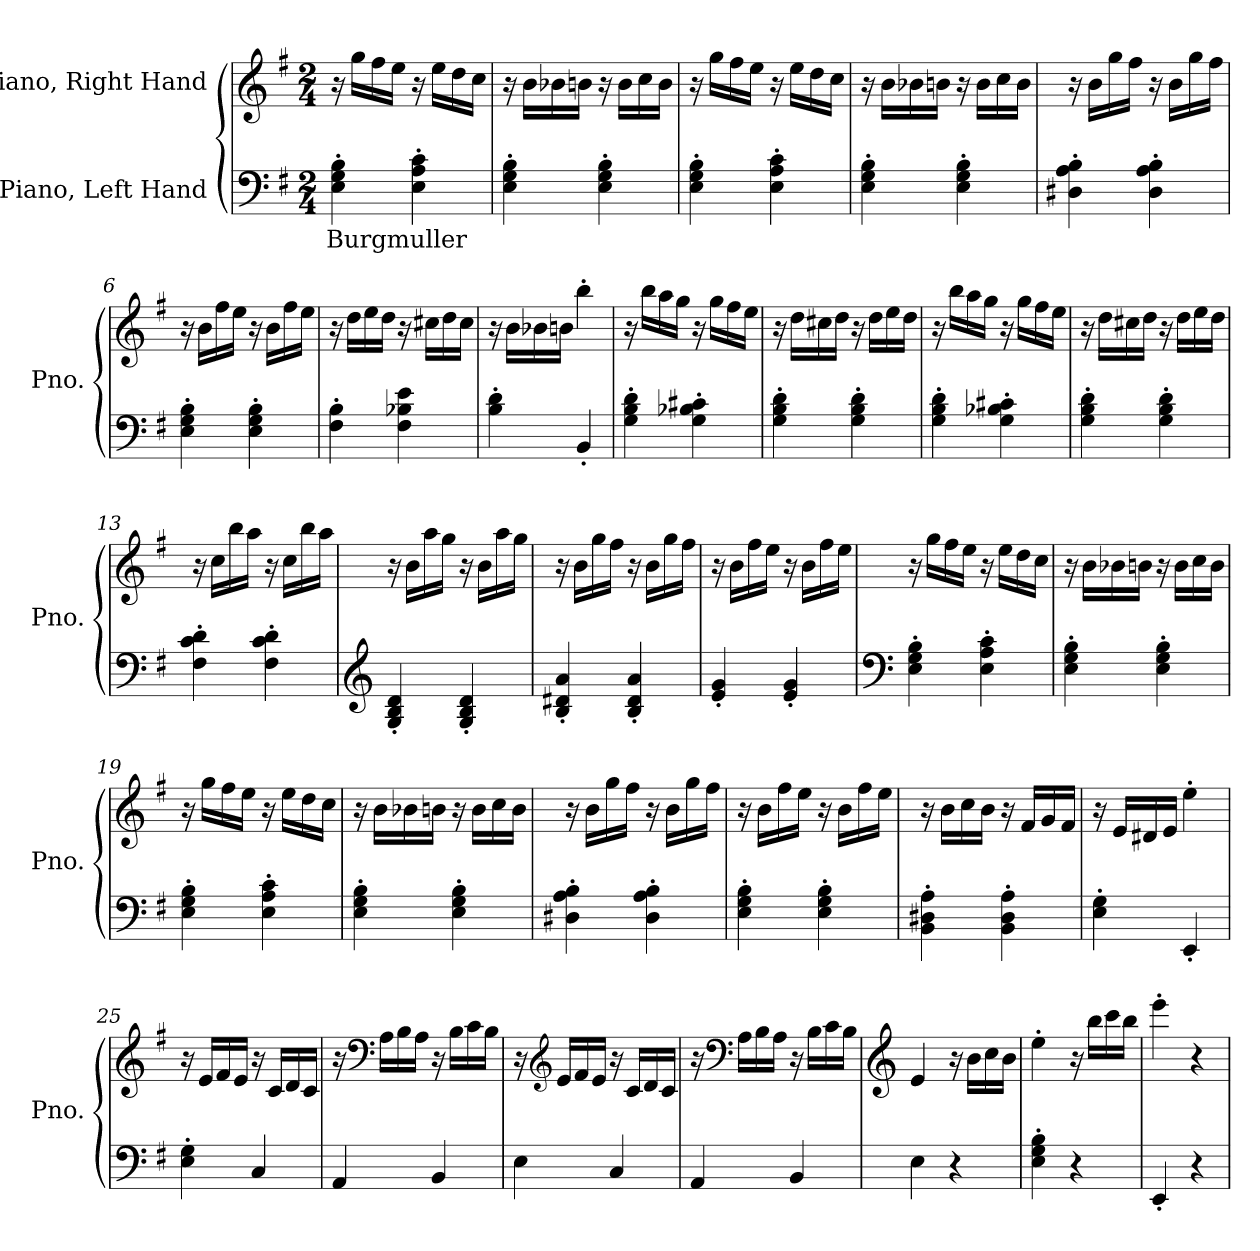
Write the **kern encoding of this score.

**kern	**text	**kern
*part2	*part2	*part1
*staff2	*staff2	*staff1
*I"Piano, Left Hand	*	*I"Piano, Right Hand
*I'Pno.	*	*I'Pno.
*clefF4	*	*clefG2
*k[f#]	*	*k[f#]
*M2/4	*	*M2/4
*MM100	*	*MM100
=1	=1	=1
!	!LO:LY:b	!
4E\' 4G\' 4B\'	Burgmuller	16r
.	.	16gg\LL
.	.	16ff#\
.	.	16ee\JJ
4E\' 4A\' 4c\'	.	16r
.	.	16ee\LL
.	.	16dd\
.	.	16cc\JJ
=2	=2	=2
4E\' 4G\' 4B\'	.	16r
.	.	16b\LL
.	.	16b-X\
.	.	16bn\JJ
4E\' 4G\' 4B\'	.	16r
.	.	16b\LL
.	.	16cc\
.	.	16b\JJ
=3	=3	=3
4E\' 4G\' 4B\'	.	16r
.	.	16gg\LL
.	.	16ff#\
.	.	16ee\JJ
4E\' 4A\' 4c\'	.	16r
.	.	16ee\LL
.	.	16dd\
.	.	16cc\JJ
!!LO:LB:g=z
=4	=4	=4
4E\' 4G\' 4B\'	.	16r
.	.	16b\LL
.	.	16b-X\
.	.	16bn\JJ
4E\' 4G\' 4B\'	.	16r
.	.	16b\LL
.	.	16cc\
.	.	16b\JJ
=5	=5	=5
4D#X\' 4A\' 4B\'	.	16r
.	.	16b\LL
.	.	16gg\
.	.	16ff#\JJ
4D#\' 4A\' 4B\'	.	16r
.	.	16b\LL
.	.	16gg\
.	.	16ff#\JJ
=6	=6	=6
4E\' 4G\' 4B\'	.	16r
.	.	16b\LL
.	.	16ff#\
.	.	16ee\JJ
4E\' 4G\' 4B\'	.	16r
.	.	16b\LL
.	.	16ff#\
.	.	16ee\JJ
=7	=7	=7
4F#\' 4B\'	.	16r
.	.	16dd\LL
.	.	16ee\
.	.	16dd\JJ
4F#\ 4B-X\ 4e\	.	16r
.	.	16cc#X\LL
.	.	16dd\
.	.	16cc#\JJ
=8	=8	=8
4B\' 4d\'	.	16r
.	.	16b\LL
.	.	16b-X\
.	.	16bn\JJ
4BB'/	.	4bb'\
!!LO:LB:g=z
=9	=9	=9
4G\' 4B\' 4d\'	.	16r
.	.	16bb\LL
.	.	16aa\
.	.	16gg\JJ
4G\' 4B-X\' 4c#X\'	.	16r
.	.	16gg\LL
.	.	16ff#\
.	.	16ee\JJ
=10	=10	=10
4G\' 4B\' 4d\'	.	16r
.	.	16dd\LL
.	.	16cc#X\
.	.	16dd\JJ
4G\' 4B\' 4d\'	.	16r
.	.	16dd\LL
.	.	16ee\
.	.	16dd\JJ
=11	=11	=11
4G\' 4B\' 4d\'	.	16r
.	.	16bb\LL
.	.	16aa\
.	.	16gg\JJ
4G\' 4B-X\' 4c#X\'	.	16r
.	.	16gg\LL
.	.	16ff#\
.	.	16ee\JJ
=12	=12	=12
4G\' 4B\' 4d\'	.	16r
.	.	16dd\LL
.	.	16cc#X\
.	.	16dd\JJ
4G\' 4B\' 4d\'	.	16r
.	.	16dd\LL
.	.	16ee\
.	.	16dd\JJ
!!LO:LB:g=z
=13	=13	=13
4F#\' 4c\' 4d\'	.	16r
.	.	16cc\LL
.	.	16bb\
.	.	16aa\JJ
4F#\' 4c\' 4d\'	.	16r
.	.	16cc\LL
.	.	16bb\
.	.	16aa\JJ
=14	=14	=14
*clefG2	*	*
4G/' 4B/' 4d/'	.	16r
.	.	16b\LL
.	.	16aa\
.	.	16gg\JJ
4G/' 4B/' 4d/'	.	16r
.	.	16b\LL
.	.	16aa\
.	.	16gg\JJ
=15	=15	=15
4B/' 4d#X/' 4a/'	.	16r
.	.	16b\LL
.	.	16gg\
.	.	16ff#\JJ
4B/' 4d#/' 4a/'	.	16r
.	.	16b\LL
.	.	16gg\
.	.	16ff#\JJ
=16	=16	=16
4e/' 4g/'	.	16r
.	.	16b\LL
.	.	16ff#\
.	.	16ee\JJ
4e/' 4g/'	.	16r
.	.	16b\LL
.	.	16ff#\
.	.	16ee\JJ
!!LO:LB:g=z
=17	=17	=17
*clefF4	*	*
4E\' 4G\' 4B\'	.	16r
.	.	16gg\LL
.	.	16ff#\
.	.	16ee\JJ
4E\' 4A\' 4c\'	.	16r
.	.	16ee\LL
.	.	16dd\
.	.	16cc\JJ
=18	=18	=18
4E\' 4G\' 4B\'	.	16r
.	.	16b\LL
.	.	16b-X\
.	.	16bn\JJ
4E\' 4G\' 4B\'	.	16r
.	.	16b\LL
.	.	16cc\
.	.	16b\JJ
=19	=19	=19
4E\' 4G\' 4B\'	.	16r
.	.	16gg\LL
.	.	16ff#\
.	.	16ee\JJ
4E\' 4A\' 4c\'	.	16r
.	.	16ee\LL
.	.	16dd\
.	.	16cc\JJ
=20	=20	=20
4E\' 4G\' 4B\'	.	16r
.	.	16b\LL
.	.	16b-X\
.	.	16bn\JJ
4E\' 4G\' 4B\'	.	16r
.	.	16b\LL
.	.	16cc\
.	.	16b\JJ
!!LO:LB:g=z
=21	=21	=21
4D#X\' 4A\' 4B\'	.	16r
.	.	16b\LL
.	.	16gg\
.	.	16ff#\JJ
4D#\' 4A\' 4B\'	.	16r
.	.	16b\LL
.	.	16gg\
.	.	16ff#\JJ
=22	=22	=22
4E\' 4G\' 4B\'	.	16r
.	.	16b\LL
.	.	16ff#\
.	.	16ee\JJ
4E\' 4G\' 4B\'	.	16r
.	.	16b\LL
.	.	16ff#\
.	.	16ee\JJ
=23	=23	=23
4BB\' 4D#X\' 4A\'	.	16r
.	.	16b\LL
.	.	16cc\
.	.	16b\JJ
4BB\' 4D#\' 4A\'	.	16r
.	.	16f#/LL
.	.	16g/
.	.	16f#/JJ
=24	=24	=24
4E\' 4G\'	.	16r
.	.	16e/LL
.	.	16d#X/
.	.	16e/JJ
4EE'/	.	4ee'\
=25	=25	=25
4E\' 4G\'	.	16r
.	.	16e/LL
.	.	16f#/
.	.	16e/JJ
4C/	.	16r
.	.	16c/LL
.	.	16d/
.	.	16c/JJ
!!LO:PB:g=z
=26	=26	=26
4AA/	.	16r
*	*	*clefF4
.	.	16A\LL
.	.	16B\
.	.	16A\JJ
4BB/	.	16r
.	.	16B\LL
.	.	16c\
.	.	16B\JJ
=27	=27	=27
4E\	.	16r
*	*	*clefG2
.	.	16e/LL
.	.	16f#/
.	.	16e/JJ
4C/	.	16r
.	.	16c/LL
.	.	16d/
.	.	16c/JJ
=28	=28	=28
4AA/	.	16r
*	*	*clefF4
.	.	16A\LL
.	.	16B\
.	.	16A\JJ
4BB/	.	16r
.	.	16B\LL
.	.	16c\
.	.	16B\JJ
=29	=29	=29
*	*	*clefG2
4E\	.	4e/
4r	.	16r
.	.	16b\LL
.	.	16cc\
.	.	16b\JJ
!!LO:LB:g=z
=30	=30	=30
4E\' 4G\' 4B\'	.	4ee'\
4r	.	16r
.	.	16bb\LL
.	.	16ccc\
.	.	16bb\JJ
=31	=31	=31
4EE'/	.	4eee'\
4r	.	4r
=	=	=
*-	*-	*-
